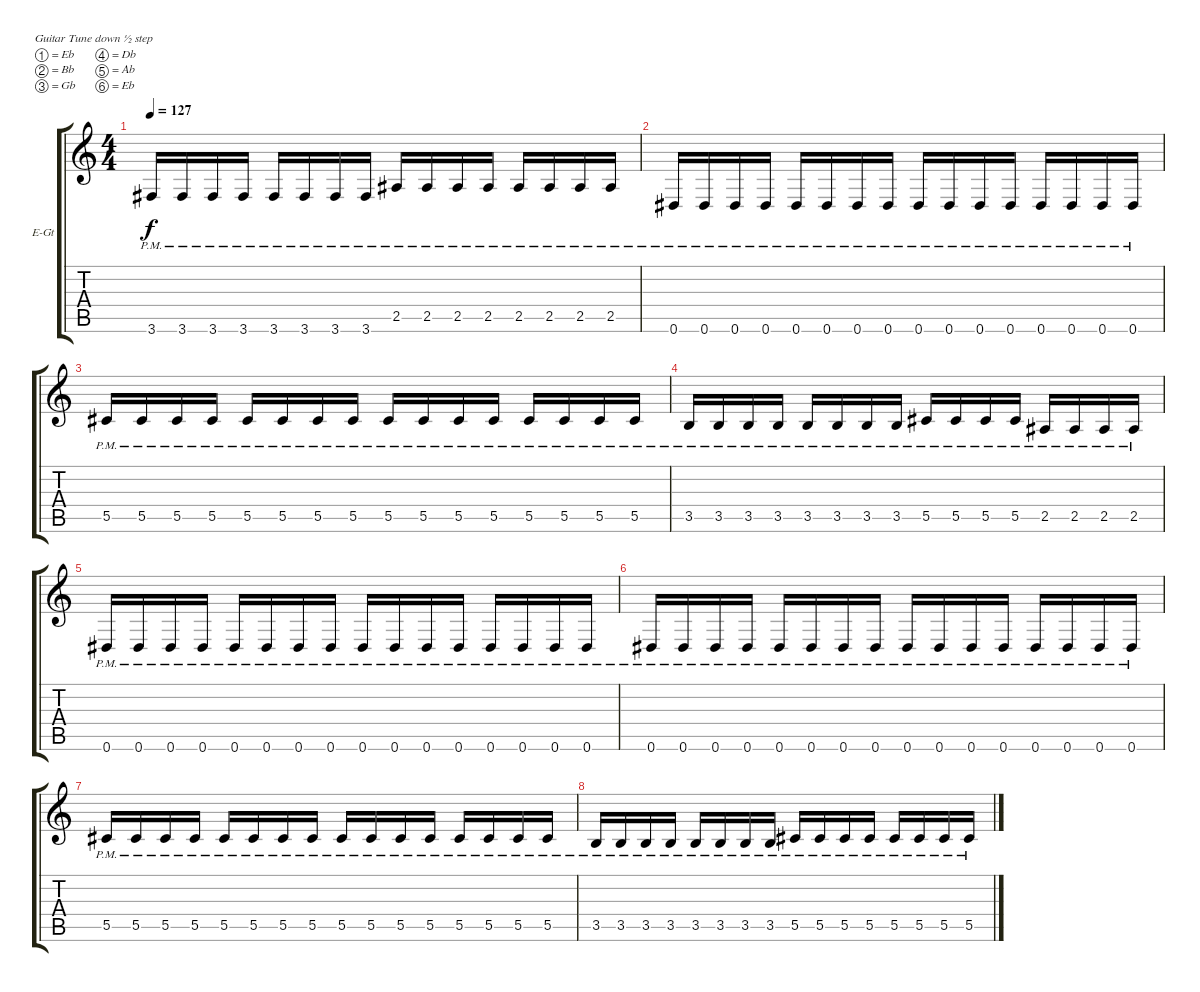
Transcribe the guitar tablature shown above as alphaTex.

\bracketExtendMode groupsimilarinstruments
\firstSystemTrackNameOrientation horizontal
\otherSystemsTrackNameOrientation horizontal
\track ("Lead Guitar" "E-Gt") {instrument overdrivenguitar}
\staff {score tabs}
\tuning (Eb4 Bb3 Gb3 Db3 Ab2 Eb2)
\ts (4 4)
\tempo 127
\clef g2
\ks c
3.6{pm}.16{dy f} 3.6{pm}.16 3.6{pm}.16 3.6{pm}.16 3.6{pm}.16 3.6{pm}.16 3.6{pm}.16 3.6{pm}.16 2.5{pm}.16 2.5{pm}.16 2.5{pm}.16 2.5{pm}.16 2.5{pm}.16 2.5{pm}.16 2.5{pm}.16 2.5{pm}.16 |
0.6{pm}.16 0.6{pm}.16 0.6{pm}.16 0.6{pm}.16 0.6{pm}.16 0.6{pm}.16 0.6{pm}.16 0.6{pm}.16 0.6{pm}.16 0.6{pm}.16 0.6{pm}.16 0.6{pm}.16 0.6{pm}.16 0.6{pm}.16 0.6{pm}.16 0.6{pm}.16 |
5.5{pm}.16 5.5{pm}.16 5.5{pm}.16 5.5{pm}.16 5.5{pm}.16 5.5{pm}.16 5.5{pm}.16 5.5{pm}.16 5.5{pm}.16 5.5{pm}.16 5.5{pm}.16 5.5{pm}.16 5.5{pm}.16 5.5{pm}.16 5.5{pm}.16 5.5{pm}.16 |
3.5{pm}.16 3.5{pm}.16 3.5{pm}.16 3.5{pm}.16 3.5{pm}.16 3.5{pm}.16 3.5{pm}.16 3.5{pm}.16 5.5{pm}.16 5.5{pm}.16 5.5{pm}.16 5.5{pm}.16 2.5{pm}.16 2.5{pm}.16 2.5{pm}.16 2.5{pm}.16 |
0.6{pm}.16 0.6{pm}.16 0.6{pm}.16 0.6{pm}.16 0.6{pm}.16 0.6{pm}.16 0.6{pm}.16 0.6{pm}.16 0.6{pm}.16 0.6{pm}.16 0.6{pm}.16 0.6{pm}.16 0.6{pm}.16 0.6{pm}.16 0.6{pm}.16 0.6{pm}.16 |
0.6{pm}.16 0.6{pm}.16 0.6{pm}.16 0.6{pm}.16 0.6{pm}.16 0.6{pm}.16 0.6{pm}.16 0.6{pm}.16 0.6{pm}.16 0.6{pm}.16 0.6{pm}.16 0.6{pm}.16 0.6{pm}.16 0.6{pm}.16 0.6{pm}.16 0.6{pm}.16 |
5.5{pm}.16 5.5{pm}.16 5.5{pm}.16 5.5{pm}.16 5.5{pm}.16 5.5{pm}.16 5.5{pm}.16 5.5{pm}.16 5.5{pm}.16 5.5{pm}.16 5.5{pm}.16 5.5{pm}.16 5.5{pm}.16 5.5{pm}.16 5.5{pm}.16 5.5{pm}.16 |
3.5{pm}.16 3.5{pm}.16 3.5{pm}.16 3.5{pm}.16 3.5{pm}.16 3.5{pm}.16 3.5{pm}.16 3.5{pm}.16 5.5{pm}.16 5.5{pm}.16 5.5{pm}.16 5.5{pm}.16 5.5{pm}.16 5.5{pm}.16 5.5{pm}.16 5.5{pm}.16
